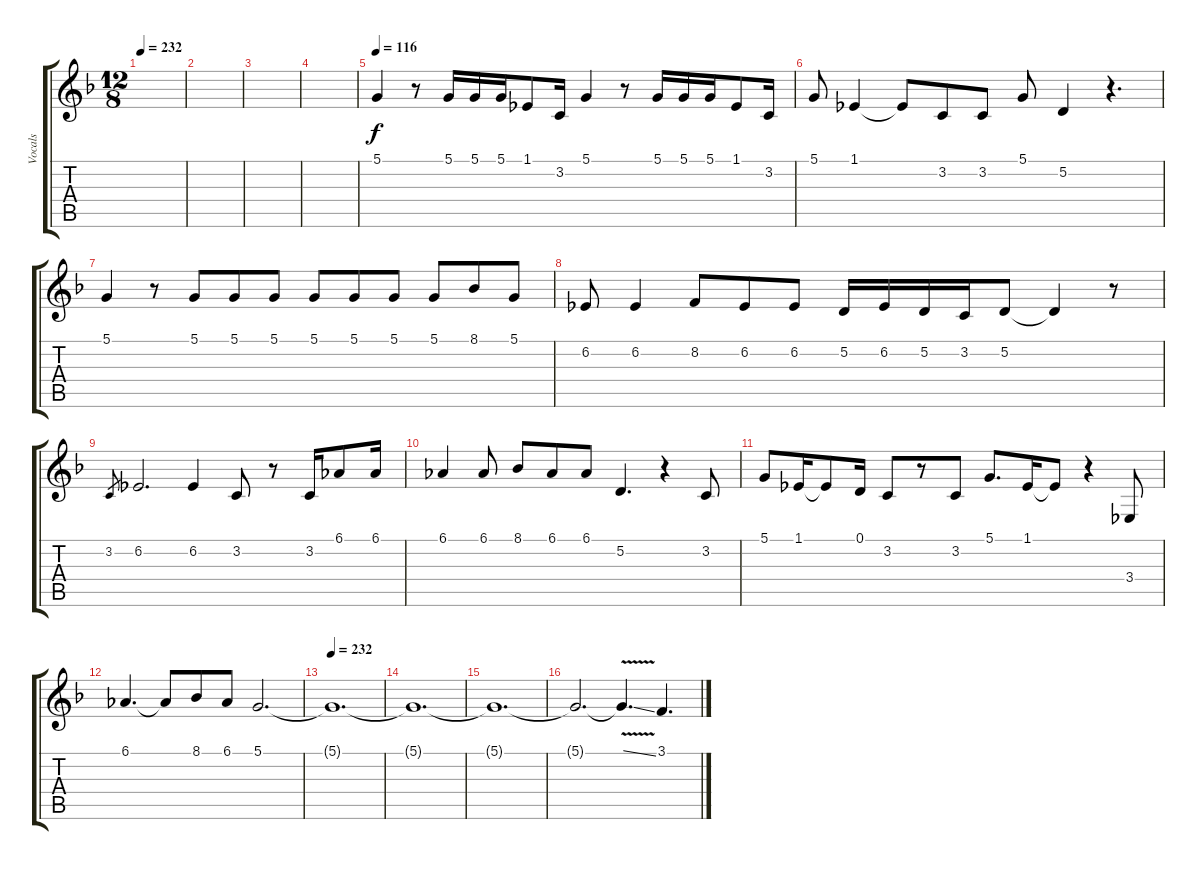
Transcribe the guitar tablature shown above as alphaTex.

\track ("Vocals" "Vocals") {instrument choiraahs}
\staff {score tabs}
\tuning (D4 A3 F3 C3 G2 D2) {hide}
\ts (12 8)
\tempo 232
\clef g2
\ks f
|
|
|
|
\tempo 116
5.1.4 r.8 5.1.16 5.1.16 5.1.16 1.1.8 3.2.16 5.1.4 r.8 5.1.16 5.1.16 5.1.16 1.1.8 3.2.16 |
5.1.8 1.1.4 1.1{t}.8 3.2.8 3.2.8 5.1.8 5.2.4 r.4{d} |
5.1.4 r.8 5.1.8 5.1.8 5.1.8 5.1.8 5.1.8 5.1.8 5.1.8 8.1.8 5.1.8 |
6.2.8 6.2.4 8.2.8 6.2.8 6.2.8 5.2.16 6.2.16 5.2.16 3.2.16 5.2.8 5.2{t}.4 r.8 |
3.2.8{gr} 6.2.2{d} 6.2.4 3.2.8 r.8 3.2.16 6.1.8 6.1.16 |
6.1.4 6.1.8 8.1.8 6.1.8 6.1.8 5.2.4{d} r.4 3.2.8 |
5.1.8 1.1.16 1.1{t}.8 0.1.16 3.2.8 r.8 3.2.8 5.1.8{d} 1.1.16 1.1{t}.8 r.4 3.4.8 |
6.1.4{d} 6.1{t}.8 8.1.8 6.1.8 5.1.2{d} |
\tempo 232
5.1{t}.1{d} |
5.1{t}.1{d} |
5.1{t}.1{d} |
5.1{t}.2{d} 5.1{v ss t}.4{d} 3.1.4{d}
